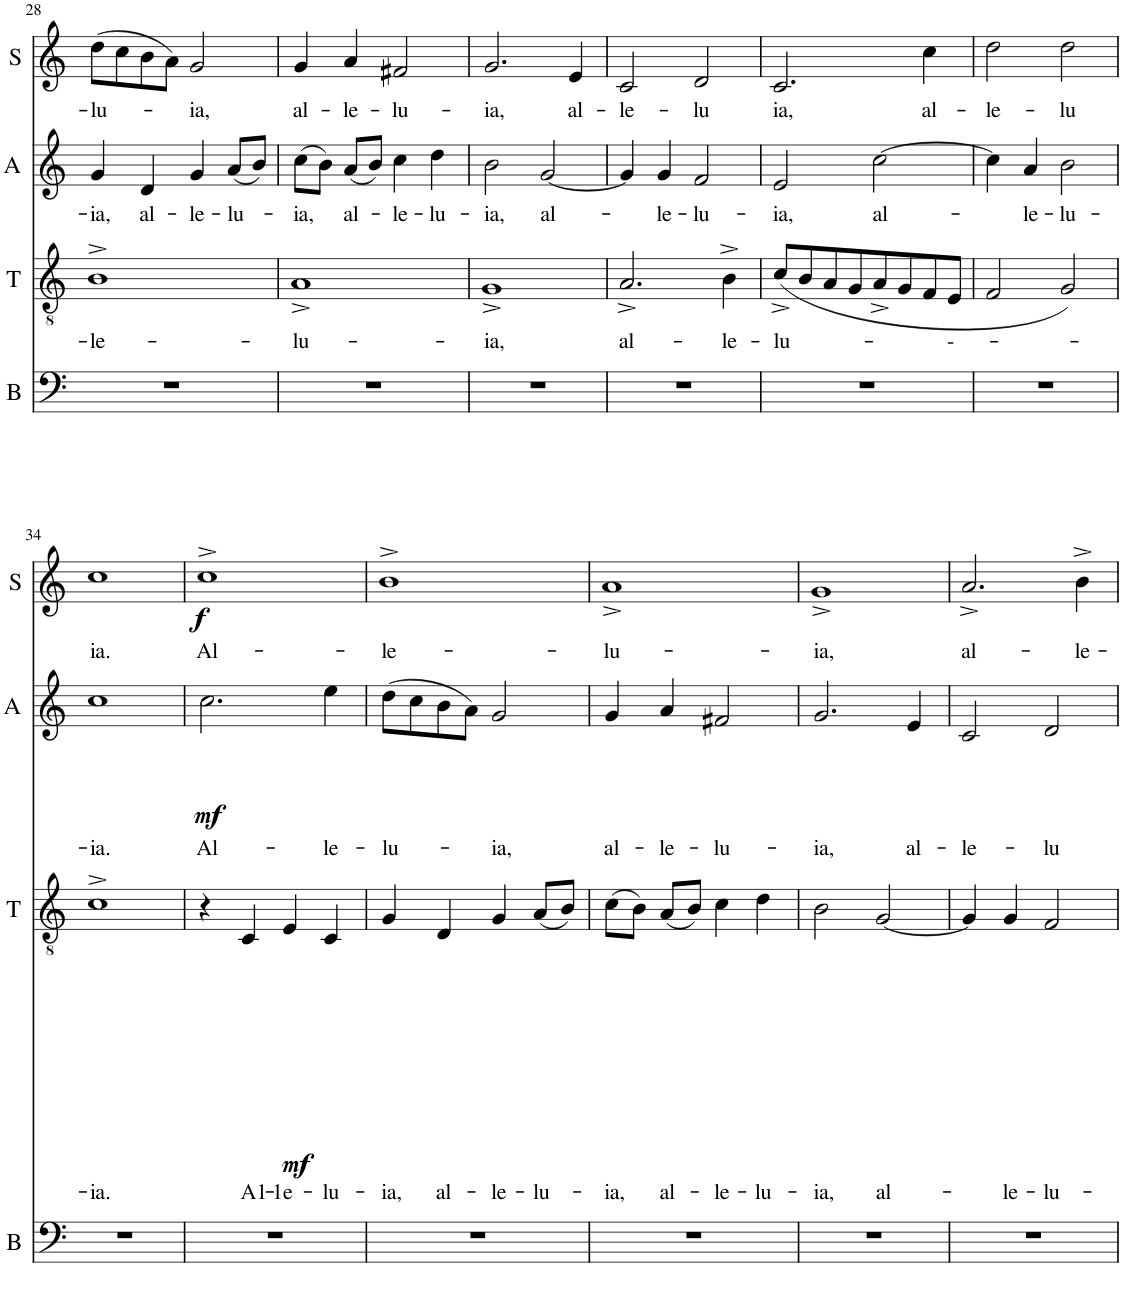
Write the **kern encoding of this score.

**kern	**kern	**text	**dynam	**kern	**text	**dynam	**kern	**text	**dynam
*part4	*part3	*part3	*part3	*part2	*part2	*part2	*part1	*part1	*part1
*staff4	*staff3	*staff3	*staff3	*staff2	*staff2	*staff2	*staff1	*staff1	*staff1
*I"B	*I"T	*	*	*I"A	*	*	*I"S	*	*
*I'B	*I'T	*	*	*I'A	*	*	*I'S	*	*
!!LO:PB:g=z
*clefF4	*clefGv2	*	*	*clefG2	*	*	*clefG2	*	*
*k[]	*k[]	*	*	*k[]	*	*	*k[]	*	*
*M4/4	*M4/4	*	*	*M4/4	*	*	*M4/4	*	*
*met(c|)	*met(c|)	*	*	*met(c|)	*	*	*met(c|)	*	*
=28	=28	=28	=28	=28	=28	=28	=28	=28	=28
!	!	!LO:LY:b	!	!	!LO:LY:b	!	!	!LO:LY:b	!
1r	1B^	-le-	.	4g/	-ia,	.	(8dd\L	-lu-	.
.	.	.	.	.	.	.	8cc\	.	.
!	!	!	!	!	!LO:LY:b	!	!	!	!
.	.	.	.	4d/	al-	.	8b\	.	.
.	.	.	.	.	.	.	8a\J)	.	.
!	!	!	!	!	!LO:LY:b	!	!	!LO:LY:b	!
.	.	.	.	4g/	-le-	.	2g/	-ia,	.
!	!	!	!	!	!LO:LY:b	!	!	!	!
.	.	.	.	(8a/L	-lu-	.	.	.	.
.	.	.	.	8b/J)	.	.	.	.	.
=29	=29	=29	=29	=29	=29	=29	=29	=29	=29
!	!	!LO:LY:b	!	!	!LO:LY:b	!	!	!LO:LY:b	!
1r	1A^	-lu-	.	(8cc\L	-ia,	.	4g/	al-	.
.	.	.	.	8b\J)	.	.	.	.	.
!	!	!	!	!	!LO:LY:b	!	!	!LO:LY:b	!
.	.	.	.	(8a/L	al-	.	4a/	-le-	.
.	.	.	.	8b/J)	.	.	.	.	.
!	!	!	!	!	!LO:LY:b	!	!	!LO:LY:b	!
.	.	.	.	4cc\	-le-	.	2f#X/	-lu-	.
!	!	!	!	!	!LO:LY:b	!	!	!	!
.	.	.	.	4dd\	-lu-	.	.	.	.
=30	=30	=30	=30	=30	=30	=30	=30	=30	=30
!	!	!LO:LY:b	!	!	!LO:LY:b	!	!	!LO:LY:b	!
1r	1G^	-ia,	.	2b\	-ia,	.	2.g/	-ia,	.
!	!	!	!	!	!LO:LY:b	!	!	!	!
.	.	.	.	[2g/	al-	.	.	.	.
!	!	!	!	!	!	!	!	!LO:LY:b	!
.	.	.	.	.	.	.	4e/	al-	.
=31	=31	=31	=31	=31	=31	=31	=31	=31	=31
!	!	!LO:LY:b	!	!	!	!	!	!LO:LY:b	!
1r	2.A^/	al-	.	4g/]	.	.	2c/	-le-	.
!	!	!	!	!	!LO:LY:b	!	!	!	!
.	.	.	.	4g/	-le-	.	.	.	.
!	!	!	!	!	!LO:LY:b	!	!	!LO:LY:b	!
.	.	.	.	2f/	-lu-	.	2d/	-lu	.
!	!	!LO:LY:b	!	!	!	!	!	!	!
.	4B^\	-le-	.	.	.	.	.	.	.
=32	=32	=32	=32	=32	=32	=32	=32	=32	=32
!	!	!LO:LY:b	!	!	!LO:LY:b	!	!	!LO:LY:b	!
1r	(8c^/L	-lu-	.	2e/	-ia,	.	2.c/	ia,	.
.	8B/	.	.	.	.	.	.	.	.
.	8A/	.	.	.	.	.	.	.	.
.	8G/	.	.	.	.	.	.	.	.
!	!	!	!	!	!LO:LY:b	!	!	!	!
.	8A^/	.	.	[2cc\	al-	.	.	.	.
.	8G/	.	.	.	.	.	.	.	.
!	!	!	!	!	!	!	!	!LO:LY:b	!
.	8F/	.	.	.	.	.	4cc\	al-	.
!	!	!LO:LY:b	!	!	!	!	!	!	!
.	8E/J	---	.	.	.	.	.	.	.
=33	=33	=33	=33	=33	=33	=33	=33	=33	=33
!	!	!	!	!	!	!	!	!LO:LY:b	!
1r	2F/	.	.	4cc\]	.	.	2dd\	-le-	.
!	!	!	!	!	!LO:LY:b	!	!	!	!
.	.	.	.	4a/	-le-	.	.	.	.
!	!	!	!	!	!LO:LY:b	!	!	!LO:LY:b	!
.	2G/)	.	.	2b\	-lu-	.	2dd\	-lu	.
!!LO:LB:g=z
=34	=34	=34	=34	=34	=34	=34	=34	=34	=34
!	!	!LO:LY:b	!	!	!LO:LY:b	!	!	!LO:LY:b	!
1r	1c^	-ia.	.	1cc	-ia.	.	1cc	ia.	.
=35	=35	=35	=35	=35	=35	=35	=35	=35	=35
!	!	!	!	!	!LO:LY:b	!LO:DY:b	!	!LO:LY:b	!LO:DY:b
1r	4r	.	.	2.cc\	Al-	mf	1cc^	Al-	f
!	!	!LO:LY:b	!LO:DY:b	!	!	!	!	!	!
.	4C/	A1-	mf	.	.	.	.	.	.
!	!	!LO:LY:b	!	!	!	!	!	!	!
.	4E/	-1e-	.	.	.	.	.	.	.
!	!	!LO:LY:b	!	!	!LO:LY:b	!	!	!	!
.	4C/	-lu-	.	4ee\	-le-	.	.	.	.
=36	=36	=36	=36	=36	=36	=36	=36	=36	=36
!	!	!LO:LY:b	!	!	!LO:LY:b	!	!	!LO:LY:b	!
1r	4G/	-ia,	.	(8dd\L	-lu-	.	1b^	-le-	.
.	.	.	.	8cc\	.	.	.	.	.
!	!	!LO:LY:b	!	!	!	!	!	!	!
.	4D/	al-	.	8b\	.	.	.	.	.
.	.	.	.	8a\J)	.	.	.	.	.
!	!	!LO:LY:b	!	!	!LO:LY:b	!	!	!	!
.	4G/	-le-	.	2g/	-ia,	.	.	.	.
!	!	!LO:LY:b	!	!	!	!	!	!	!
.	(8A/L	-lu-	.	.	.	.	.	.	.
.	8B/J)	.	.	.	.	.	.	.	.
=37	=37	=37	=37	=37	=37	=37	=37	=37	=37
!	!	!LO:LY:b	!	!	!LO:LY:b	!	!	!LO:LY:b	!
1r	(8c\L	-ia,	.	4g/	al-	.	1a^	-lu-	.
.	8B\J)	.	.	.	.	.	.	.	.
!	!	!LO:LY:b	!	!	!LO:LY:b	!	!	!	!
.	(8A/L	al-	.	4a/	-le-	.	.	.	.
.	8B/J)	.	.	.	.	.	.	.	.
!	!	!LO:LY:b	!	!	!LO:LY:b	!	!	!	!
.	4c\	-le-	.	2f#X/	-lu-	.	.	.	.
!	!	!LO:LY:b	!	!	!	!	!	!	!
.	4d\	-lu-	.	.	.	.	.	.	.
=38	=38	=38	=38	=38	=38	=38	=38	=38	=38
!	!	!LO:LY:b	!	!	!LO:LY:b	!	!	!LO:LY:b	!
1r	2B\	-ia,	.	2.g/	-ia,	.	1g^	-ia,	.
!	!	!LO:LY:b	!	!	!	!	!	!	!
.	[2G/	al-	.	.	.	.	.	.	.
!	!	!	!	!	!LO:LY:b	!	!	!	!
.	.	.	.	4e/	al-	.	.	.	.
=39	=39	=39	=39	=39	=39	=39	=39	=39	=39
!	!	!	!	!	!LO:LY:b	!	!	!LO:LY:b	!
1r	4G/]	.	.	2c/	-le-	.	2.a^/	al-	.
!	!	!LO:LY:b	!	!	!	!	!	!	!
.	4G/	-le-	.	.	.	.	.	.	.
!	!	!LO:LY:b	!	!	!LO:LY:b	!	!	!	!
.	2F/	-lu-	.	2d/	-lu	.	.	.	.
!	!	!	!	!	!	!	!	!LO:LY:b	!
.	.	.	.	.	.	.	4b^\	-le-	.
=	=	=	=	=	=	=	=	=	=
*-	*-	*-	*-	*-	*-	*-	*-	*-	*-
